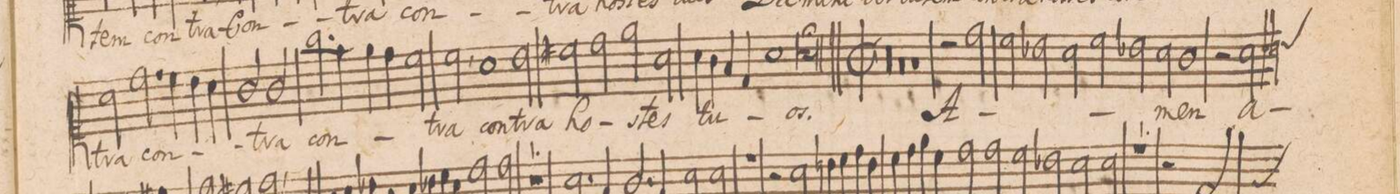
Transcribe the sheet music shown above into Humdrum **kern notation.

**kern	**text
*I"CANTVS.	*
*clefC1	*
*k[]	*
*met(C|)	*
*M2/1	*
2a\	-tra
2.dd\	con-
=56-	=56-
4cc\	.
4b\	.
4a\	.
2g/	.
2g/	-tra
=57-	=57-
2.gg\	con-
4ff\	.
4ee\	.
4dd\	.
2cc\	.
=58-	=58-
2cc,\	-tra
1a	con-
2b\	-tra
=59-	=59-
2cc#X\	ho-
2dd\	.
2ee\	.
2a\	-stes
=60-	=60-
4a\	tu-
4g\	.
4fny/	.
4d/	.
1a	.
=61-	=61-
0al;	-os.
=62||	=62||
*M2/1	*
*met(C|)	*
00r	.
=63-	=63-
=64-	=64-
0r	.
=65-	=65-
1r	.
2r	.
2dd\	A-
=66-	=66-
2cc\	.
2b-X\	.
2a\	.
2cc\	.
=67-	=67-
2b-X\	.
2a\	.
1g	-men
=68-	=68-
2r	.
*custos:bn	*
2a\	a-
*-	*-
